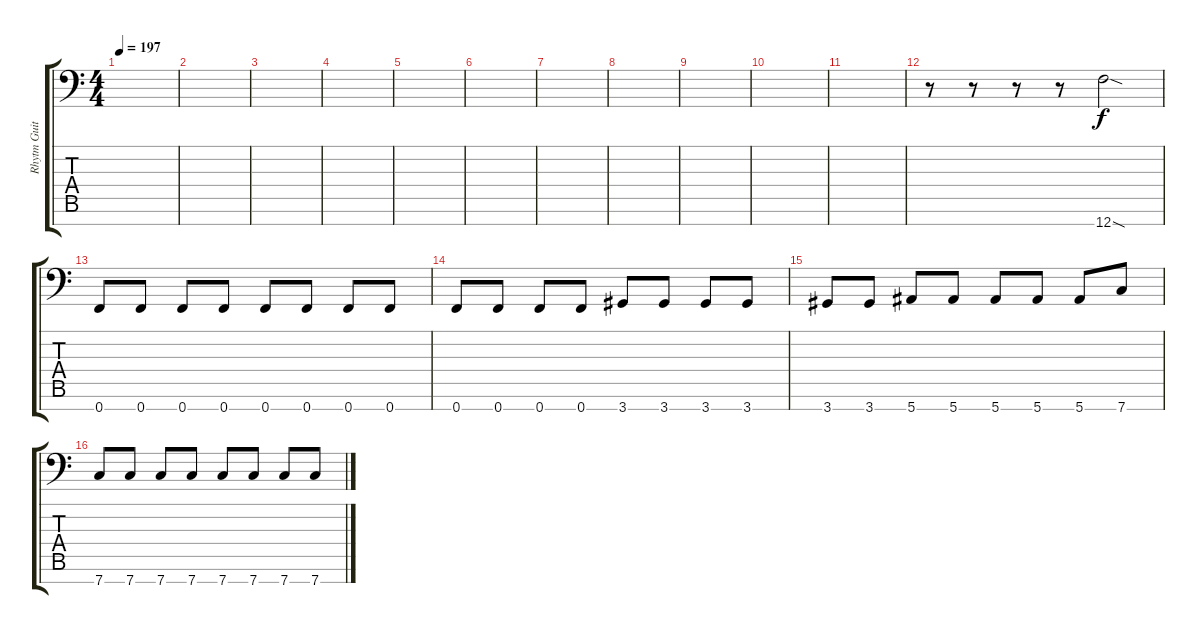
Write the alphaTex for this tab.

\track ("Rhytm Guitar" "Rhytm Guit") {instrument distortionguitar}
\staff {score tabs}
\tuning (C4 G3 D3 Bb2 F2 C2 F1) {hide}
\ts (4 4)
\tempo 197
\clef f4
\ks c
|
|
|
|
|
|
|
|
|
|
|
r.8 r.8 r.8 r.8 12.7{sod}.2 |
0.7.8 0.7.8 0.7.8 0.7.8 0.7.8 0.7.8 0.7.8 0.7.8 |
0.7.8 0.7.8 0.7.8 0.7.8 3.7.8 3.7.8 3.7.8 3.7.8 |
3.7.8 3.7.8 5.7.8 5.7.8 5.7.8 5.7.8 5.7.8 7.7.8 |
7.7.8 7.7.8 7.7.8 7.7.8 7.7.8 7.7.8 7.7.8 7.7.8
